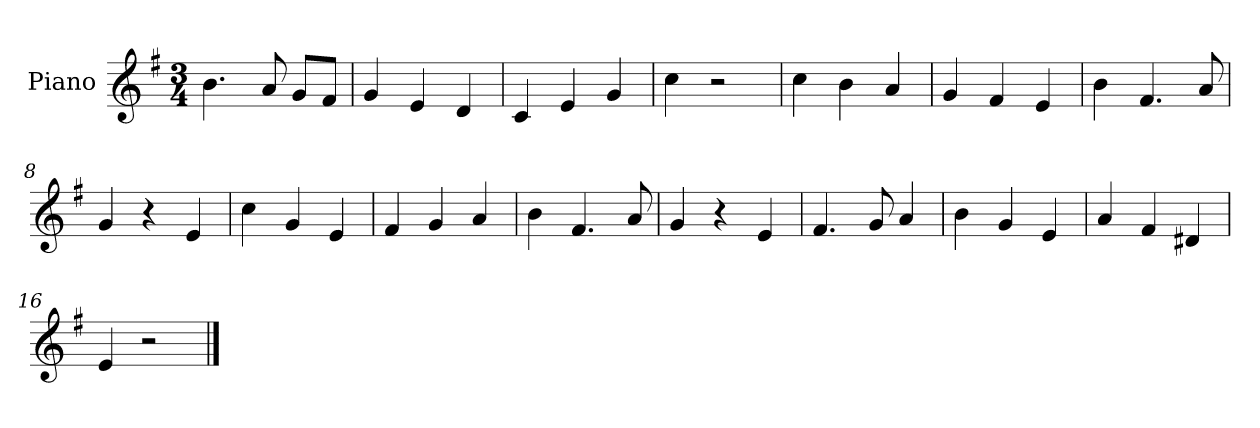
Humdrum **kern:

**kern
*part1
*staff1
*I"Piano
*I'Pno
*clefG2
*k[f#]
*M3/4
=1
4.b\
8a/
8g/L
8f#/J
=2
4g/
4e/
4d/
=3
4c/
4e/
4g/
=4
4cc\
2r
=5
4cc\
4b\
4a/
=6
4g/
4f#/
4e/
=7
4b\
4.f#/
8a/
=8
4g/
4r
4e/
=9
4cc\
4g/
4e/
=10
4f#/
4g/
4a/
=11
4b\
4.f#/
8a/
=12
4g/
4r
4e/
=13
4.f#/
8g/
4a/
=14
4b\
4g/
4e/
=15
4a/
4f#/
4d#X/
=16
4e/
2r
==
*-
